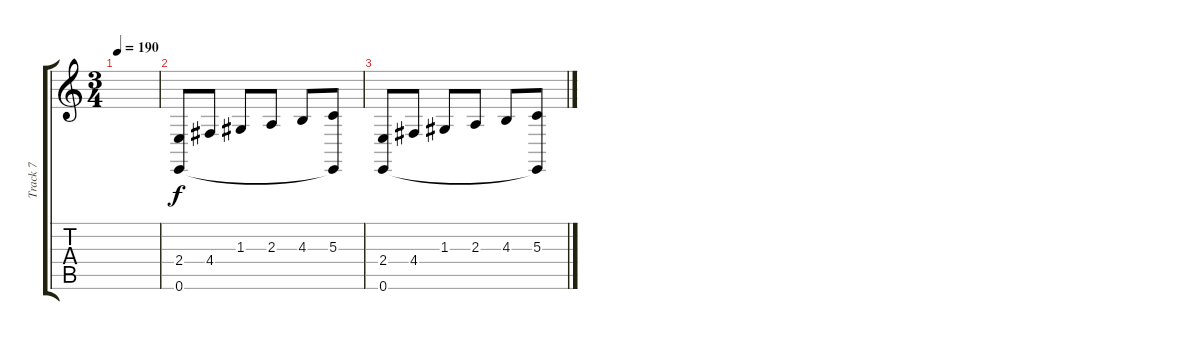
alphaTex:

\track ("Track 7" "Track 7") {instrument stringensemble2}
\staff {score tabs}
\tuning (E4 B3 G3 D3 A2 E2) {hide}
\ts (3 4)
\tempo 190
\clef g2
\ks c
|
(2.4 0.6).8 4.4.8 1.3.8 2.3.8 4.3.8 (5.3 0.6{t}).8 |
(2.4 0.6).8 4.4.8 1.3.8 2.3.8 4.3.8 (5.3 0.6{t}).8
